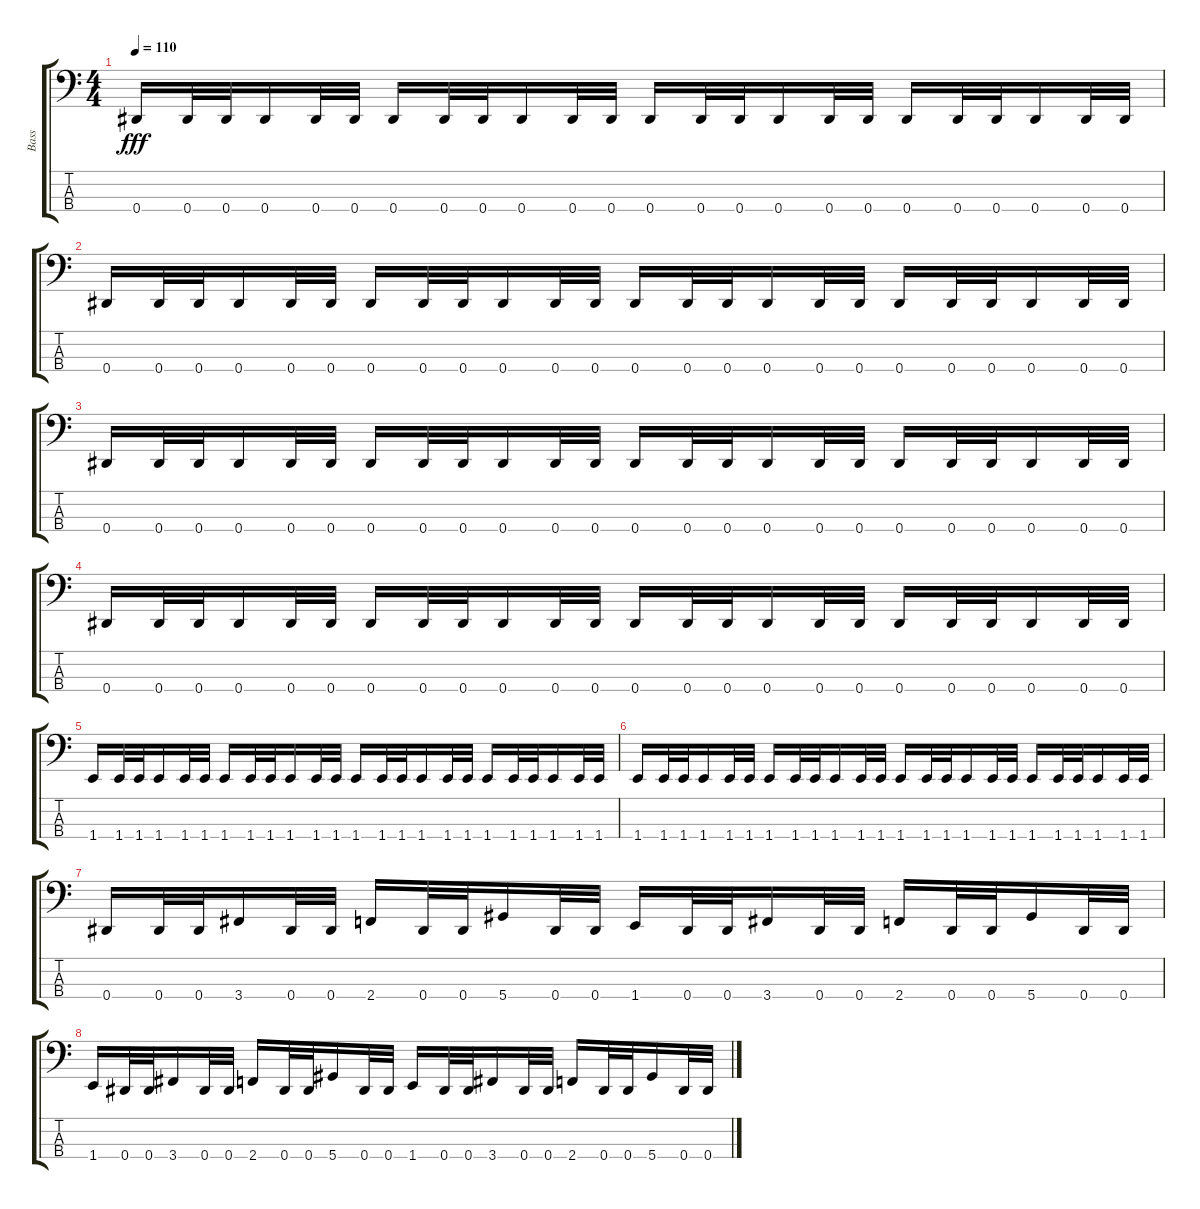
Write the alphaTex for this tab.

\track ("Bass" "Bass") {instrument electricbasspick}
\staff {score tabs}
\tuning (Gb2 Db2 Ab1 Eb1) {hide}
\ts (4 4)
\tempo 110
\clef f4
\ks c
0.4.16{dy fff instrument electricbasspick} 0.4.32 0.4.32 0.4.16 0.4.32 0.4.32 0.4.16 0.4.32 0.4.32 0.4.16 0.4.32 0.4.32 0.4.16 0.4.32 0.4.32 0.4.16 0.4.32 0.4.32 0.4.16 0.4.32 0.4.32 0.4.16 0.4.32 0.4.32 |
0.4.16 0.4.32 0.4.32 0.4.16 0.4.32 0.4.32 0.4.16 0.4.32 0.4.32 0.4.16 0.4.32 0.4.32 0.4.16 0.4.32 0.4.32 0.4.16 0.4.32 0.4.32 0.4.16 0.4.32 0.4.32 0.4.16 0.4.32 0.4.32 |
0.4.16 0.4.32 0.4.32 0.4.16 0.4.32 0.4.32 0.4.16 0.4.32 0.4.32 0.4.16 0.4.32 0.4.32 0.4.16 0.4.32 0.4.32 0.4.16 0.4.32 0.4.32 0.4.16 0.4.32 0.4.32 0.4.16 0.4.32 0.4.32 |
0.4.16 0.4.32 0.4.32 0.4.16 0.4.32 0.4.32 0.4.16 0.4.32 0.4.32 0.4.16 0.4.32 0.4.32 0.4.16 0.4.32 0.4.32 0.4.16 0.4.32 0.4.32 0.4.16 0.4.32 0.4.32 0.4.16 0.4.32 0.4.32 |
1.4.16 1.4.32 1.4.32 1.4.16 1.4.32 1.4.32 1.4.16 1.4.32 1.4.32 1.4.16 1.4.32 1.4.32 1.4.16 1.4.32 1.4.32 1.4.16 1.4.32 1.4.32 1.4.16 1.4.32 1.4.32 1.4.16 1.4.32 1.4.32 |
1.4.16 1.4.32 1.4.32 1.4.16 1.4.32 1.4.32 1.4.16 1.4.32 1.4.32 1.4.16 1.4.32 1.4.32 1.4.16 1.4.32 1.4.32 1.4.16 1.4.32 1.4.32 1.4.16 1.4.32 1.4.32 1.4.16 1.4.32 1.4.32 |
0.4.16 0.4.32 0.4.32 3.4.16 0.4.32 0.4.32 2.4.16 0.4.32 0.4.32 5.4.16 0.4.32 0.4.32 1.4.16 0.4.32 0.4.32 3.4.16 0.4.32 0.4.32 2.4.16 0.4.32 0.4.32 5.4.16 0.4.32 0.4.32 |
1.4.16 0.4.32 0.4.32 3.4.16 0.4.32 0.4.32 2.4.16 0.4.32 0.4.32 5.4.16 0.4.32 0.4.32 1.4.16 0.4.32 0.4.32 3.4.16 0.4.32 0.4.32 2.4.16 0.4.32 0.4.32 5.4.16 0.4.32 0.4.32
